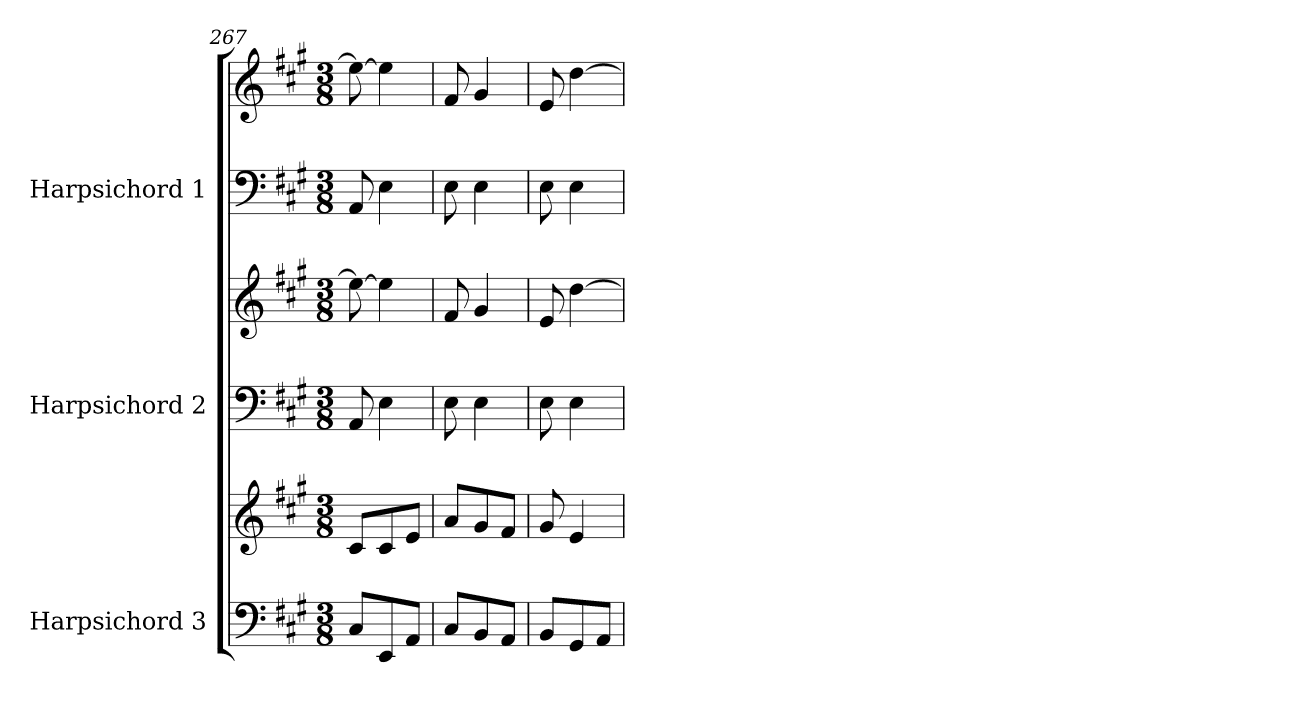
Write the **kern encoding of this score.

**kern	**kern	**kern	**kern	**kern	**kern
*part3	*part3	*part2	*part2	*part1	*part1
*staff6	*staff5	*staff4	*staff3	*staff2	*staff1
*I"Harpsichord 3	*	*I"Harpsichord 2	*	*I"Harpsichord 1	*
*I'Hp	*	*I'Hp	*	*I'Hp	*
*clefF4	*clefG2	*clefF4	*clefG2	*clefF4	*clefG2
*k[f#c#g#]	*k[f#c#g#]	*k[f#c#g#]	*k[f#c#g#]	*k[f#c#g#]	*k[f#c#g#]
*M3/8	*M3/8	*M3/8	*M3/8	*M3/8	*M3/8
=267	=267	=267	=267	=267	=267
8C#/L	8c#/L	8AA/	8ee\_	8AA/	8ee\_
8EE/	8c#/	4E\	4ee\]	4E\	4ee\]
8AA/J	8e/J	.	.	.	.
=268	=268	=268	=268	=268	=268
8C#/L	8a/L	8E\	8f#/	8E\	8f#/
8BB/	8g#/	4E\	4g#/	4E\	4g#/
8AA/J	8f#/J	.	.	.	.
!!LO:LB:g=z
=269	=269	=269	=269	=269	=269
8BB/L	8g#/	8E\	8e/	8E\	8e/
8GG#/	4e/	4E\	[4dd\	4E\	[4dd\
8AA/J	.	.	.	.	.
=	=	=	=	=	=
*-	*-	*-	*-	*-	*-
